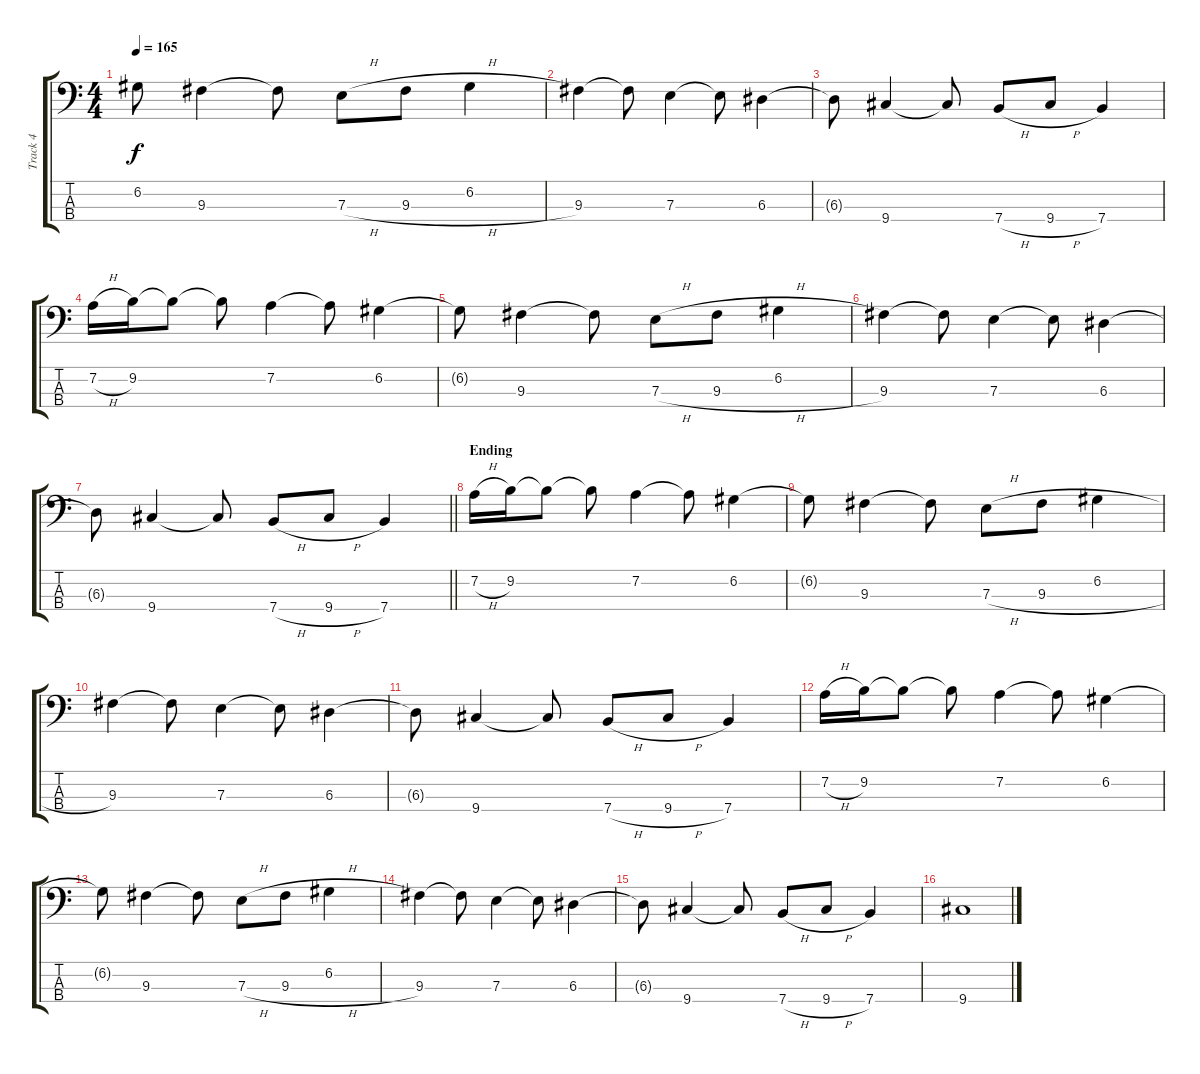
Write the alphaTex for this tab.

\track ("Track 4" "Track 4") {instrument electricbassfinger}
\staff {score tabs}
\tuning (G2 D2 A1 E1) {hide}
\ts (4 4)
\tempo 165
\clef f4
\ks c
6.2{t}.8{dy f} 9.3.4 9.3{t}.8 7.3{h}.8 9.3{h}.8 6.2.4 |
9.3.4 9.3{t}.8 7.3.4 7.3{t}.8 6.3.4 |
6.3{t}.8 9.4.4 9.4{t}.8 7.4{h}.8 9.4{h}.8 7.4.4 |
7.2{h}.16 9.2.16 9.2{t}.8 9.2{t}.8 7.2.4 7.2{t}.8 6.2.4 |
6.2{t}.8 9.3.4 9.3{t}.8 7.3{h}.8 9.3{h}.8 6.2.4 |
9.3.4 9.3{t}.8 7.3.4 7.3{t}.8 6.3.4 |
\barLineRight lightlight
6.3{t}.8 9.4.4 9.4{t}.8 7.4{h}.8 9.4{h}.8 7.4.4 |
\section ("" "Ending")
7.2{h}.16 9.2.16 9.2{t}.8 9.2{t}.8 7.2.4 7.2{t}.8 6.2.4 |
6.2{t}.8 9.3.4 9.3{t}.8 7.3{h}.8 9.3{h}.8 6.2.4 |
9.3.4 9.3{t}.8 7.3.4 7.3{t}.8 6.3.4 |
6.3{t}.8 9.4.4 9.4{t}.8 7.4{h}.8 9.4{h}.8 7.4.4 |
7.2{h}.16 9.2.16 9.2{t}.8 9.2{t}.8 7.2.4 7.2{t}.8 6.2.4 |
6.2{t}.8 9.3.4 9.3{t}.8 7.3{h}.8 9.3{h}.8 6.2.4 |
9.3.4 9.3{t}.8 7.3.4 7.3{t}.8 6.3.4 |
6.3{t}.8 9.4.4 9.4{t}.8 7.4{h}.8 9.4{h}.8 7.4.4 |
9.4.1
